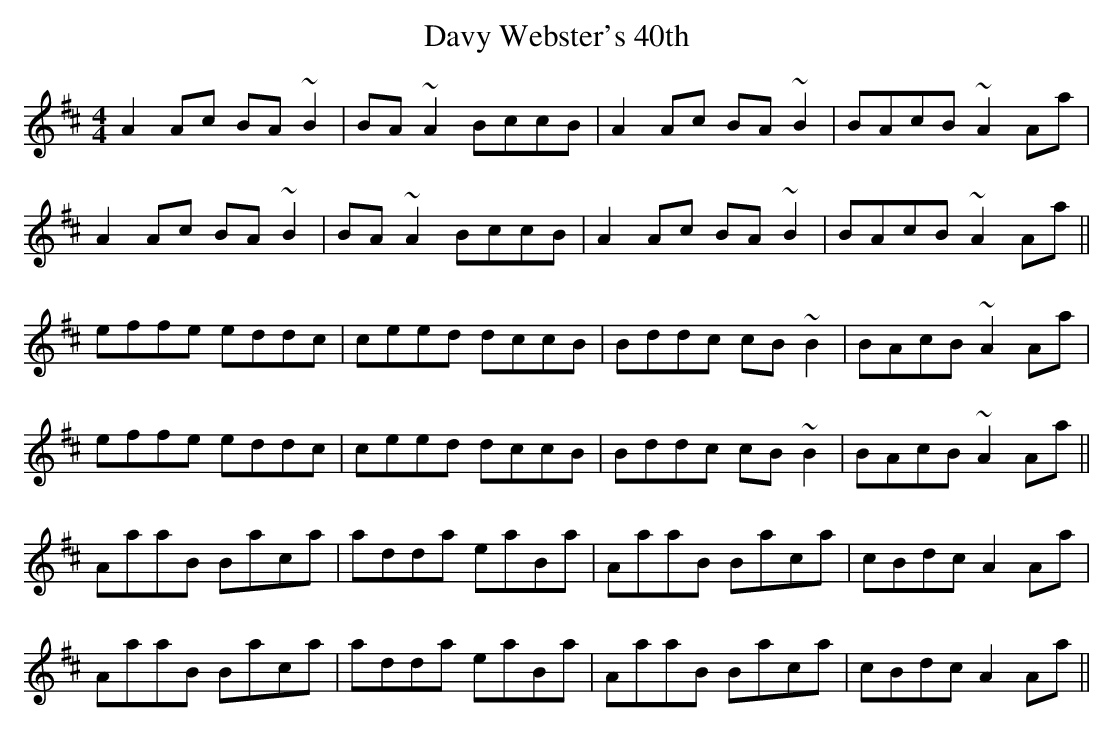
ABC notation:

X:1
T: Davy Webster's 40th
M: 4/4
L: 1/8
K: Dmaj
A2 Ac BA ~B2 | BA ~A2 BccB | A2 Ac BA ~B2 | BAcB ~A2 Aa |
A2 Ac BA ~B2 | BA ~A2 BccB | A2 Ac BA ~B2 | BAcB ~A2 Aa ||
effe eddc | ceed dccB | Bddc cB ~B2 | BAcB ~A2 Aa |
effe eddc | ceed dccB | Bddc cB ~B2 | BAcB ~A2 Aa ||
AaaB Baca | adda eaBa | AaaB Baca | cBdc A2 Aa |
AaaB Baca | adda eaBa | AaaB Baca | cBdc A2 Aa ||
